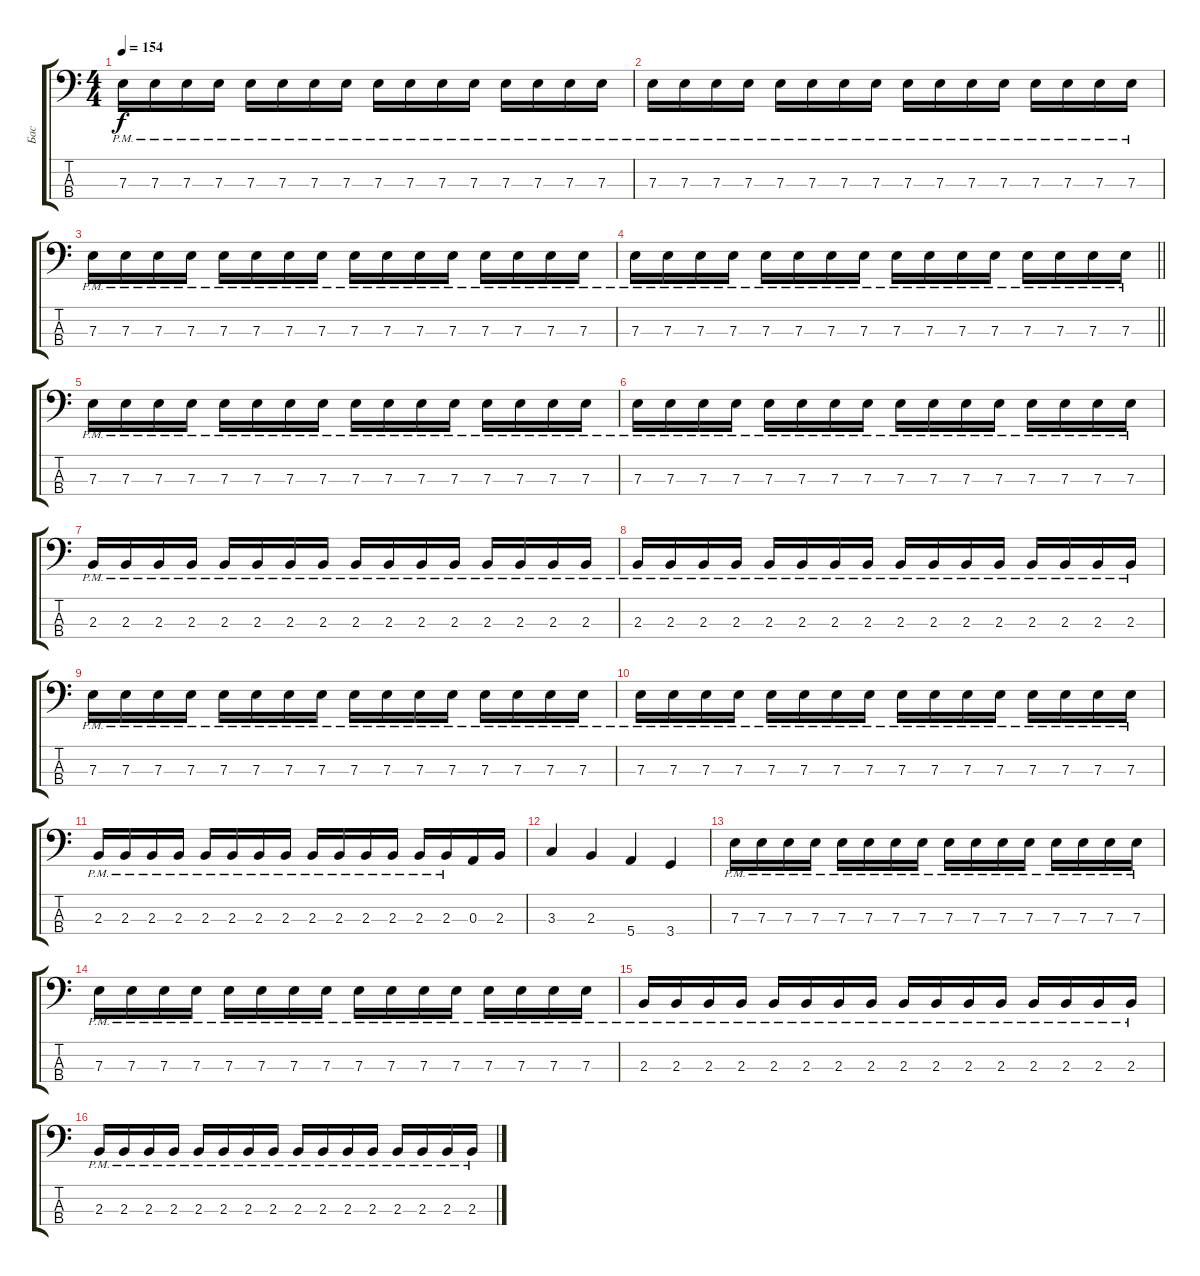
\track ("Бас" "Бас") {instrument electricbasspick}
\staff {score tabs}
\tuning (G2 D2 A1 E1) {hide}
\ts (4 4)
\tempo 154
\clef f4
\ks c
7.3{pm}.16{dy f} 7.3{pm}.16 7.3{pm}.16 7.3{pm}.16 7.3{pm}.16 7.3{pm}.16 7.3{pm}.16 7.3{pm}.16 7.3{pm}.16 7.3{pm}.16 7.3{pm}.16 7.3{pm}.16 7.3{pm}.16 7.3{pm}.16 7.3{pm}.16 7.3{pm}.16 |
7.3{pm}.16 7.3{pm}.16 7.3{pm}.16 7.3{pm}.16 7.3{pm}.16 7.3{pm}.16 7.3{pm}.16 7.3{pm}.16 7.3{pm}.16 7.3{pm}.16 7.3{pm}.16 7.3{pm}.16 7.3{pm}.16 7.3{pm}.16 7.3{pm}.16 7.3{pm}.16 |
7.3{pm}.16 7.3{pm}.16 7.3{pm}.16 7.3{pm}.16 7.3{pm}.16 7.3{pm}.16 7.3{pm}.16 7.3{pm}.16 7.3{pm}.16 7.3{pm}.16 7.3{pm}.16 7.3{pm}.16 7.3{pm}.16 7.3{pm}.16 7.3{pm}.16 7.3{pm}.16 |
\barLineRight lightlight
7.3{pm}.16 7.3{pm}.16 7.3{pm}.16 7.3{pm}.16 7.3{pm}.16 7.3{pm}.16 7.3{pm}.16 7.3{pm}.16 7.3{pm}.16 7.3{pm}.16 7.3{pm}.16 7.3{pm}.16 7.3{pm}.16 7.3{pm}.16 7.3{pm}.16 7.3{pm}.16 |
7.3{pm}.16 7.3{pm}.16 7.3{pm}.16 7.3{pm}.16 7.3{pm}.16 7.3{pm}.16 7.3{pm}.16 7.3{pm}.16 7.3{pm}.16 7.3{pm}.16 7.3{pm}.16 7.3{pm}.16 7.3{pm}.16 7.3{pm}.16 7.3{pm}.16 7.3{pm}.16 |
7.3{pm}.16 7.3{pm}.16 7.3{pm}.16 7.3{pm}.16 7.3{pm}.16 7.3{pm}.16 7.3{pm}.16 7.3{pm}.16 7.3{pm}.16 7.3{pm}.16 7.3{pm}.16 7.3{pm}.16 7.3{pm}.16 7.3{pm}.16 7.3{pm}.16 7.3{pm}.16 |
2.3{pm}.16 2.3{pm}.16 2.3{pm}.16 2.3{pm}.16 2.3{pm}.16 2.3{pm}.16 2.3{pm}.16 2.3{pm}.16 2.3{pm}.16 2.3{pm}.16 2.3{pm}.16 2.3{pm}.16 2.3{pm}.16 2.3{pm}.16 2.3{pm}.16 2.3{pm}.16 |
2.3{pm}.16 2.3{pm}.16 2.3{pm}.16 2.3{pm}.16 2.3{pm}.16 2.3{pm}.16 2.3{pm}.16 2.3{pm}.16 2.3{pm}.16 2.3{pm}.16 2.3{pm}.16 2.3{pm}.16 2.3{pm}.16 2.3{pm}.16 2.3{pm}.16 2.3{pm}.16 |
7.3{pm}.16 7.3{pm}.16 7.3{pm}.16 7.3{pm}.16 7.3{pm}.16 7.3{pm}.16 7.3{pm}.16 7.3{pm}.16 7.3{pm}.16 7.3{pm}.16 7.3{pm}.16 7.3{pm}.16 7.3{pm}.16 7.3{pm}.16 7.3{pm}.16 7.3{pm}.16 |
7.3{pm}.16 7.3{pm}.16 7.3{pm}.16 7.3{pm}.16 7.3{pm}.16 7.3{pm}.16 7.3{pm}.16 7.3{pm}.16 7.3{pm}.16 7.3{pm}.16 7.3{pm}.16 7.3{pm}.16 7.3{pm}.16 7.3{pm}.16 7.3{pm}.16 7.3{pm}.16 |
2.3{pm}.16 2.3{pm}.16 2.3{pm}.16 2.3{pm}.16 2.3{pm}.16 2.3{pm}.16 2.3{pm}.16 2.3{pm}.16 2.3{pm}.16 2.3{pm}.16 2.3{pm}.16 2.3{pm}.16 2.3{pm}.16 2.3{pm}.16 0.3.16{instrument electricbasspick} 2.3.16 |
3.3.4 2.3.4 5.4.4 3.4.4 |
7.3{pm}.16{instrument distortionguitar} 7.3{pm}.16 7.3{pm}.16 7.3{pm}.16 7.3{pm}.16 7.3{pm}.16 7.3{pm}.16 7.3{pm}.16 7.3{pm}.16 7.3{pm}.16 7.3{pm}.16 7.3{pm}.16 7.3{pm}.16 7.3{pm}.16 7.3{pm}.16 7.3{pm}.16 |
7.3{pm}.16 7.3{pm}.16 7.3{pm}.16 7.3{pm}.16 7.3{pm}.16 7.3{pm}.16 7.3{pm}.16 7.3{pm}.16 7.3{pm}.16 7.3{pm}.16 7.3{pm}.16 7.3{pm}.16 7.3{pm}.16 7.3{pm}.16 7.3{pm}.16 7.3{pm}.16 |
2.3{pm}.16 2.3{pm}.16 2.3{pm}.16 2.3{pm}.16 2.3{pm}.16 2.3{pm}.16 2.3{pm}.16 2.3{pm}.16 2.3{pm}.16 2.3{pm}.16 2.3{pm}.16 2.3{pm}.16 2.3{pm}.16 2.3{pm}.16 2.3{pm}.16 2.3{pm}.16 |
2.3{pm}.16 2.3{pm}.16 2.3{pm}.16 2.3{pm}.16 2.3{pm}.16 2.3{pm}.16 2.3{pm}.16 2.3{pm}.16 2.3{pm}.16 2.3{pm}.16 2.3{pm}.16 2.3{pm}.16 2.3{pm}.16 2.3{pm}.16 2.3{pm}.16 2.3{pm}.16
